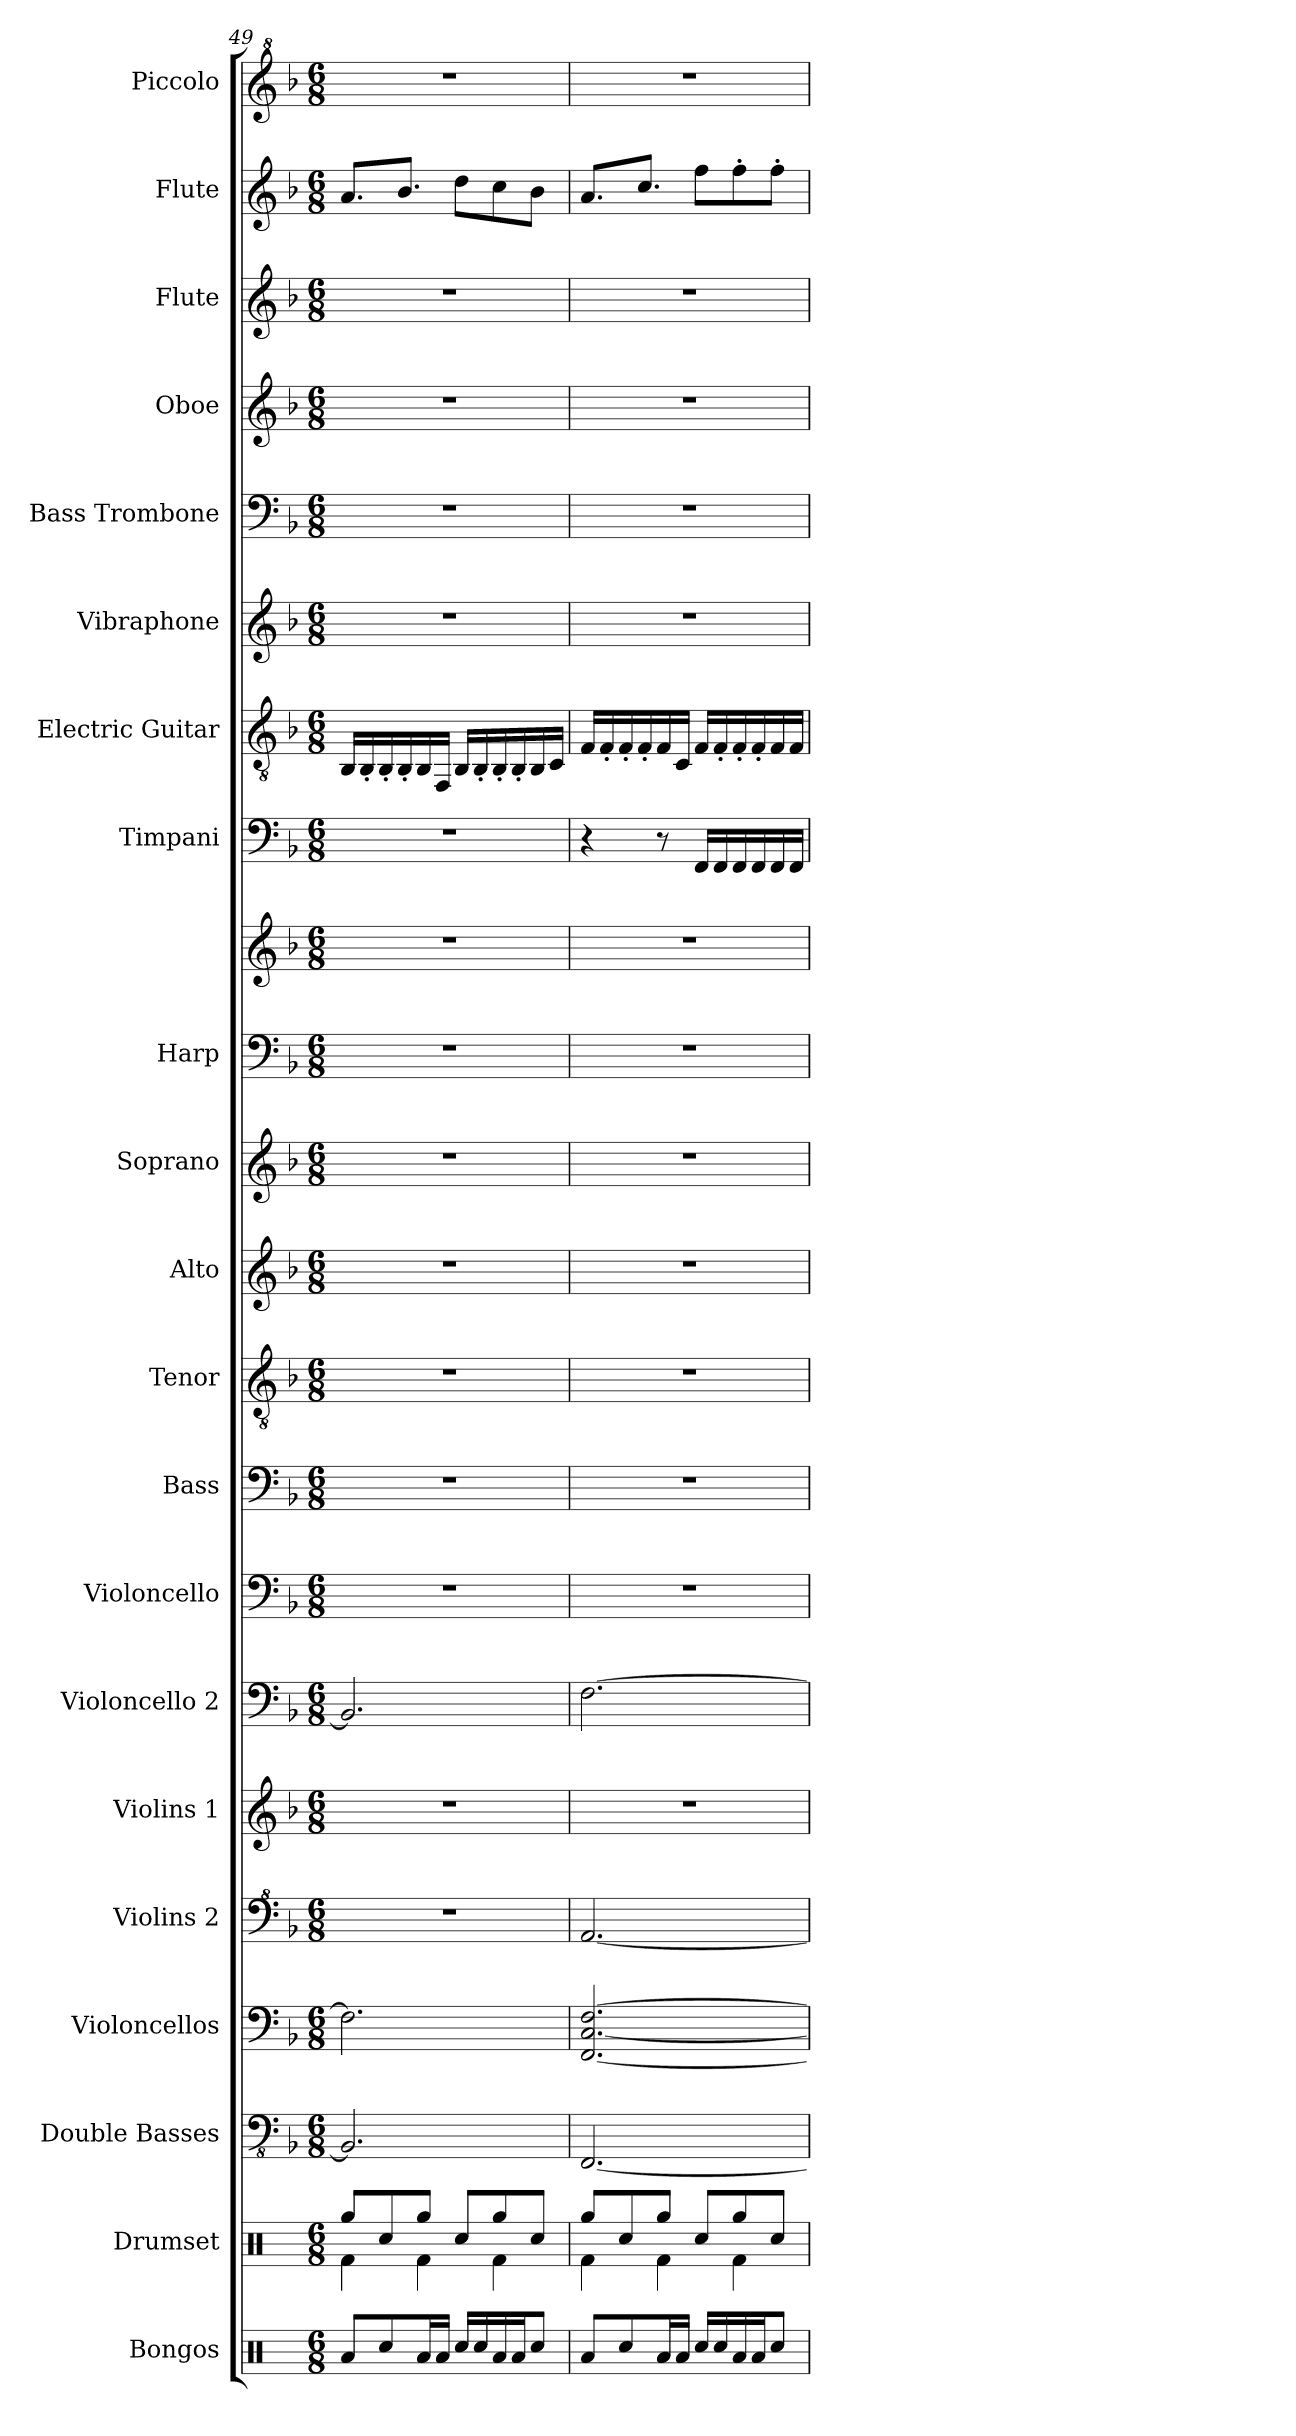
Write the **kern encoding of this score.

**kern	**kern	**kern	**kern	**kern	**kern	**kern	**kern	**kern	**kern	**kern	**kern	**kern	**kern	**kern	**kern	**kern	**kern	**kern	**kern	**kern	**kern
*part21	*part20	*part19	*part18	*part17	*part16	*part15	*part14	*part13	*part12	*part11	*part10	*part9	*part9	*part8	*part7	*part6	*part5	*part4	*part3	*part2	*part1
*staff22	*staff21	*staff20	*staff19	*staff18	*staff17	*staff16	*staff15	*staff14	*staff13	*staff12	*staff11	*staff10	*staff9	*staff8	*staff7	*staff6	*staff5	*staff4	*staff3	*staff2	*staff1
*I"Bongos	*I"Drumset	*I"Double Basses	*I"Violoncellos	*I"Violins 2	*I"Violins 1	*I"Violoncello 2	*I"Violoncello	*I"Bass	*I"Tenor	*I"Alto	*I"Soprano	*I"Harp	*	*I"Timpani	*I"Electric Guitar	*I"Vibraphone	*I"Bass Trombone	*I"Oboe	*I"Flute	*I"Flute	*I"Piccolo
*I'Bo.	*I'Drs.	*I'Dbs.	*I'Vlcs.	*I'Vlns. 2	*I'Vlns. 1	*I'Vlc. 2	*I'Vlc.	*I'B.	*I'T.	*I'A.	*I'S.	*I'Hrp.	*	*I'Timp.	*I'El. Guit.	*I'Vib.	*I'B. Trb.	*I'Ob.	*I'Fl.	*I'Fl.	*I'Picc.
*clefX	*clefX	*clefFv4	*clefF4	*clefF^4	*clefG2	*clefF4	*clefF4	*clefF4	*clefGv2	*clefG2	*clefG2	*clefF4	*clefG2	*clefF4	*clefGv2	*clefG2	*clefF4	*clefG2	*clefG2	*clefG2	*clefG^2
*	*	*	*	*	*	*	*	*	*	*	*	*	*	*	*	*	*	*	*	*	*ITrd-7c-12
*k[]	*k[]	*k[b-]	*k[b-]	*k[b-]	*k[b-]	*k[b-]	*k[b-]	*k[b-]	*k[b-]	*k[b-]	*k[b-]	*k[b-]	*k[b-]	*k[b-]	*k[b-]	*k[b-]	*k[b-]	*k[b-]	*k[b-]	*k[b-]	*k[b-]
*C:	*C:	*F:	*F:	*F:	*F:	*F:	*F:	*F:	*F:	*F:	*F:	*F:	*F:	*F:	*F:	*F:	*F:	*F:	*F:	*F:	*F:
*M6/8	*M6/8	*M6/8	*M6/8	*M6/8	*M6/8	*M6/8	*M6/8	*M6/8	*M6/8	*M6/8	*M6/8	*M6/8	*M6/8	*M6/8	*M6/8	*M6/8	*M6/8	*M6/8	*M6/8	*M6/8	*M6/8
=49	=49	=49	=49	=49	=49	=49	=49	=49	=49	=49	=49	=49	=49	=49	=49	=49	=49	=49	=49	=49	=49
*	*^	*	*	*	*	*	*	*	*	*	*	*	*	*	*	*	*	*	*	*	*
8Ra/L	8Rgg/L	4Rf\	2.BBB-/]	2.F\]	2.r	2.r	2.BB-/]	2.r	2.r	2.r	2.r	2.r	2.r	2.r	2.r	16BB-/LL	2.r	2.r	2.r	2.r	8.a/L	2.r
.	.	.	.	.	.	.	.	.	.	.	.	.	.	.	.	16BB-'/	.	.	.	.	.	.
8Rcc/	8Rcc/	.	.	.	.	.	.	.	.	.	.	.	.	.	.	16BB-'/	.	.	.	.	.	.
.	.	.	.	.	.	.	.	.	.	.	.	.	.	.	.	16BB-'/	.	.	.	.	8.b-/J	.
16Ra/L	8Rgg/J	4Rf\	.	.	.	.	.	.	.	.	.	.	.	.	.	16BB-/	.	.	.	.	.	.
16Ra/JJ	.	.	.	.	.	.	.	.	.	.	.	.	.	.	.	16FF/JJ	.	.	.	.	.	.
16Rcc/LL	8Rcc/L	.	.	.	.	.	.	.	.	.	.	.	.	.	.	16BB-/LL	.	.	.	.	8dd\L	.
16Rcc/	.	.	.	.	.	.	.	.	.	.	.	.	.	.	.	16BB-'/	.	.	.	.	.	.
16Ra/	8Rgg/	4Rf\	.	.	.	.	.	.	.	.	.	.	.	.	.	16BB-'/	.	.	.	.	8cc\	.
16Ra/J	.	.	.	.	.	.	.	.	.	.	.	.	.	.	.	16BB-'/	.	.	.	.	.	.
8Rcc/J	8Rcc/J	.	.	.	.	.	.	.	.	.	.	.	.	.	.	16BB-/	.	.	.	.	8b-\J	.
.	.	.	.	.	.	.	.	.	.	.	.	.	.	.	.	16C/JJ	.	.	.	.	.	.
=50	=50	=50	=50	=50	=50	=50	=50	=50	=50	=50	=50	=50	=50	=50	=50	=50	=50	=50	=50	=50	=50	=50
8Ra/L	8Rgg/L	4Rf\	[2.FFF/	[2.FF/ [2.C/ [2.F/	[2.A/	2.r	[2.F\	2.r	2.r	2.r	2.r	2.r	2.r	2.r	4r	16F/LL	2.r	2.r	2.r	2.r	8.a/L	2.r
.	.	.	.	.	.	.	.	.	.	.	.	.	.	.	.	16F'/	.	.	.	.	.	.
8Rcc/	8Rcc/	.	.	.	.	.	.	.	.	.	.	.	.	.	.	16F'/	.	.	.	.	.	.
.	.	.	.	.	.	.	.	.	.	.	.	.	.	.	.	16F'/	.	.	.	.	8.cc/J	.
16Ra/L	8Rgg/J	4Rf\	.	.	.	.	.	.	.	.	.	.	.	.	8r	16F/	.	.	.	.	.	.
16Ra/JJ	.	.	.	.	.	.	.	.	.	.	.	.	.	.	.	16C/JJ	.	.	.	.	.	.
16Rcc/LL	8Rcc/L	.	.	.	.	.	.	.	.	.	.	.	.	.	16FF/LL	16F/LL	.	.	.	.	8ff\L	.
16Rcc/	.	.	.	.	.	.	.	.	.	.	.	.	.	.	16FF/	16F'/	.	.	.	.	.	.
16Ra/	8Rgg/	4Rf\	.	.	.	.	.	.	.	.	.	.	.	.	16FF/	16F'/	.	.	.	.	8ff'\	.
16Ra/J	.	.	.	.	.	.	.	.	.	.	.	.	.	.	16FF/	16F'/	.	.	.	.	.	.
8Rcc/J	8Rcc/J	.	.	.	.	.	.	.	.	.	.	.	.	.	16FF/	16F/	.	.	.	.	8ff'\J	.
.	.	.	.	.	.	.	.	.	.	.	.	.	.	.	16FF/JJ	16F/JJ	.	.	.	.	.	.
*	*v	*v	*	*	*	*	*	*	*	*	*	*	*	*	*	*	*	*	*	*	*	*
=	=	=	=	=	=	=	=	=	=	=	=	=	=	=	=	=	=	=	=	=	=
*-	*-	*-	*-	*-	*-	*-	*-	*-	*-	*-	*-	*-	*-	*-	*-	*-	*-	*-	*-	*-	*-
